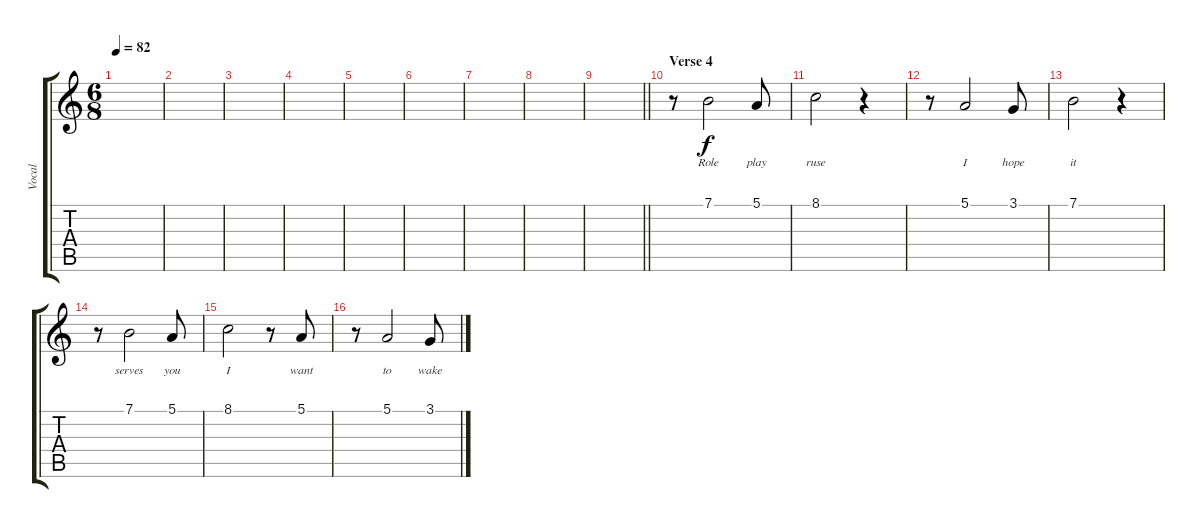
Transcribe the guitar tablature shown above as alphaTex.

\track ("Vocal" "Vocal") {instrument acousticgrandpiano}
\staff {score tabs}
\tuning (E4 B3 G3 D3 A2 E2) {hide}
\ts (6 8)
\tempo 82
\clef g2
\ks c
|
|
|
|
|
|
|
|
\barLineRight lightlight
|
\section ("" "Verse 4")
r.8 7.1.2{lyrics (0 "Role") lyrics (1 "") lyrics (2 "") lyrics (3 "") lyrics (4 "")} 5.1.8{lyrics (0 "play") lyrics (1 "") lyrics (2 "") lyrics (3 "") lyrics (4 "")} |
8.1.2{lyrics (0 "ruse") lyrics (1 "") lyrics (2 "") lyrics (3 "") lyrics (4 "")} r.4 |
r.8 5.1.2{lyrics (0 "I") lyrics (1 "") lyrics (2 "") lyrics (3 "") lyrics (4 "")} 3.1.8{lyrics (0 "hope") lyrics (1 "") lyrics (2 "") lyrics (3 "") lyrics (4 "")} |
7.1.2{lyrics (0 "it") lyrics (1 "") lyrics (2 "") lyrics (3 "") lyrics (4 "")} r.4 |
r.8 7.1.2{lyrics (0 "serves") lyrics (1 "") lyrics (2 "") lyrics (3 "") lyrics (4 "")} 5.1.8{lyrics (0 "you") lyrics (1 "") lyrics (2 "") lyrics (3 "") lyrics (4 "")} |
8.1.2{lyrics (0 "I") lyrics (1 "") lyrics (2 "") lyrics (3 "") lyrics (4 "")} r.8 5.1.8{lyrics (0 "want") lyrics (1 "") lyrics (2 "") lyrics (3 "") lyrics (4 "")} |
r.8 5.1.2{lyrics (0 "to") lyrics (1 "") lyrics (2 "") lyrics (3 "") lyrics (4 "")} 3.1.8{lyrics (0 "wake") lyrics (1 "") lyrics (2 "") lyrics (3 "") lyrics (4 "")}
